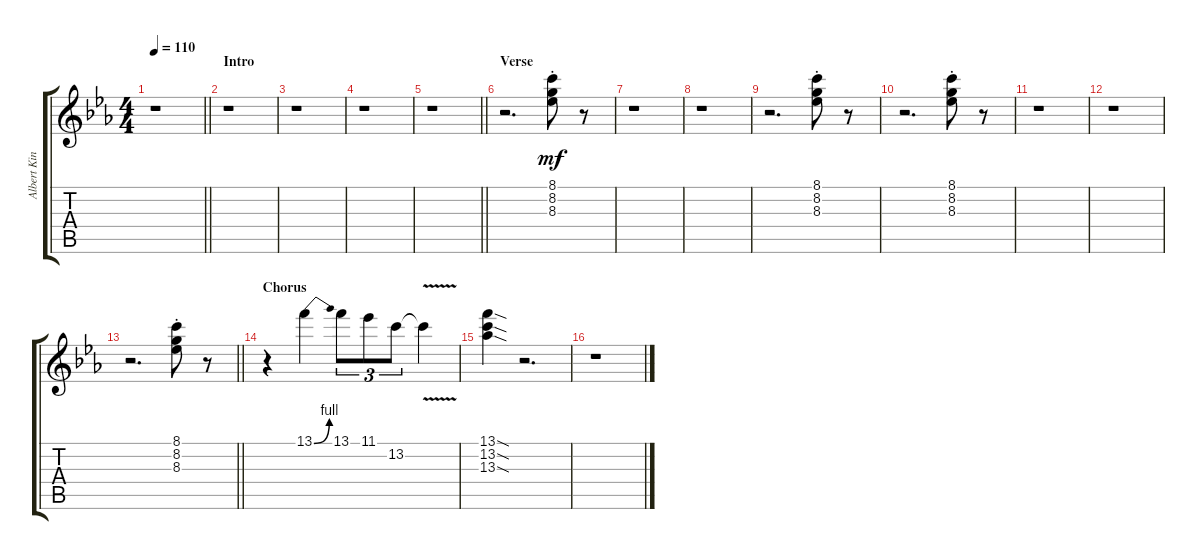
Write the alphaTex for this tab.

\track ("Albert King" "Albert Kin") {instrument electricguitarjazz}
\staff {score tabs}
\tuning (E4 B3 G3 D3 A2 E2) {hide}
\ts (4 4)
\tempo 110
\clef g2
\barLineRight lightlight
\ks eb
r.1{dy mf instrument electricguitarjazz} |
\section ("" "Intro")
r.1 |
r.1 |
r.1 |
\barLineRight lightlight
r.1 |
\section ("" "Verse")
r.2{d} (8.1{st} 8.2{st} 8.3{st}).8 r.8 |
r.1 |
r.1 |
r.2{d} (8.1{st} 8.2{st} 8.3{st}).8 r.8 |
r.2{d} (8.1{st} 8.2{st} 8.3{st}).8 r.8 |
r.1 |
r.1 |
\barLineRight lightlight
r.2{d} (8.1{st} 8.2{st} 8.3{st}).8 r.8 |
\section ("" "Chorus")
r.4 13.1{be (bend 0 0 60 4)}.4 13.1.8{tu (3 2)} 11.1.8{tu (3 2)} 13.2.8{tu (3 2)} 13.2{v t}.4 |
(13.1{sod} 13.2{sod} 13.3{sod}).4 r.2{d} |
r.1
